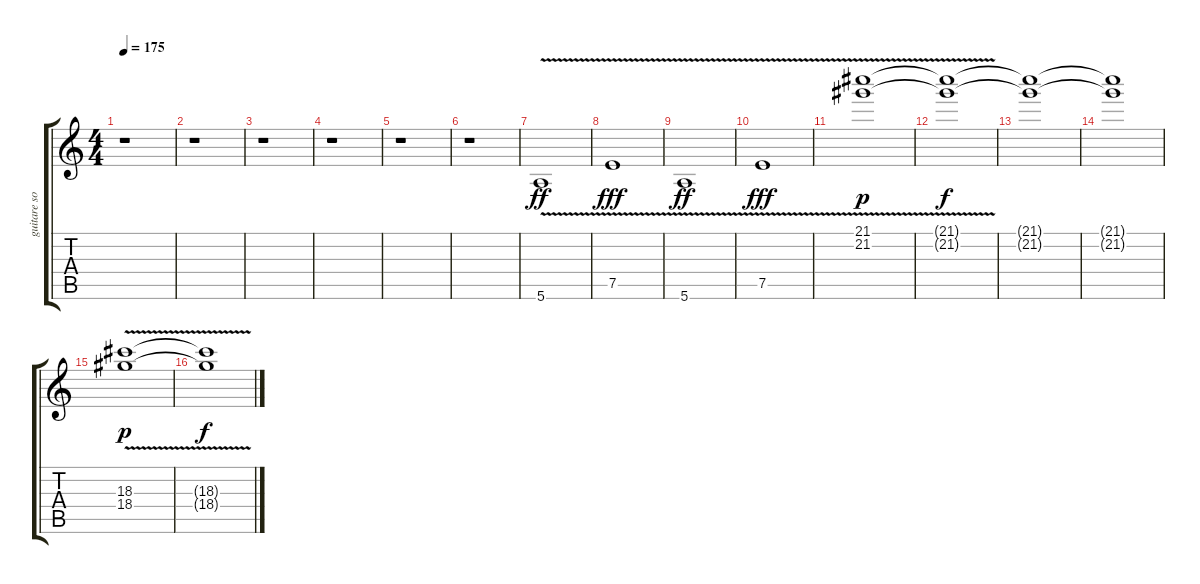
\track ("guitare solo saturée" "guitare so") {instrument overdrivenguitar}
\staff {score tabs}
\tuning (E4 B3 G3 D3 A2 E2) {hide}
\ts (4 4)
\tempo 175
\clef g2
\ks c
r.1{dy fff} |
r.1 |
r.1 |
r.1 |
r.1 |
r.1 |
5.6{v}.1{dy ff} |
7.5{v}.1{dy fff} |
5.6{v}.1{dy ff} |
7.5{v}.1{dy fff} |
(21.1{v} 21.2).1{dy p} |
(21.1{t} 21.2{t}).1{dy f} |
(21.1{t} 21.2{t}).1 |
(21.1{t} 21.2{t}).1 |
(18.3{v} 18.4).1{dy p} |
(18.3{t} 18.4{t}).1{dy f}
